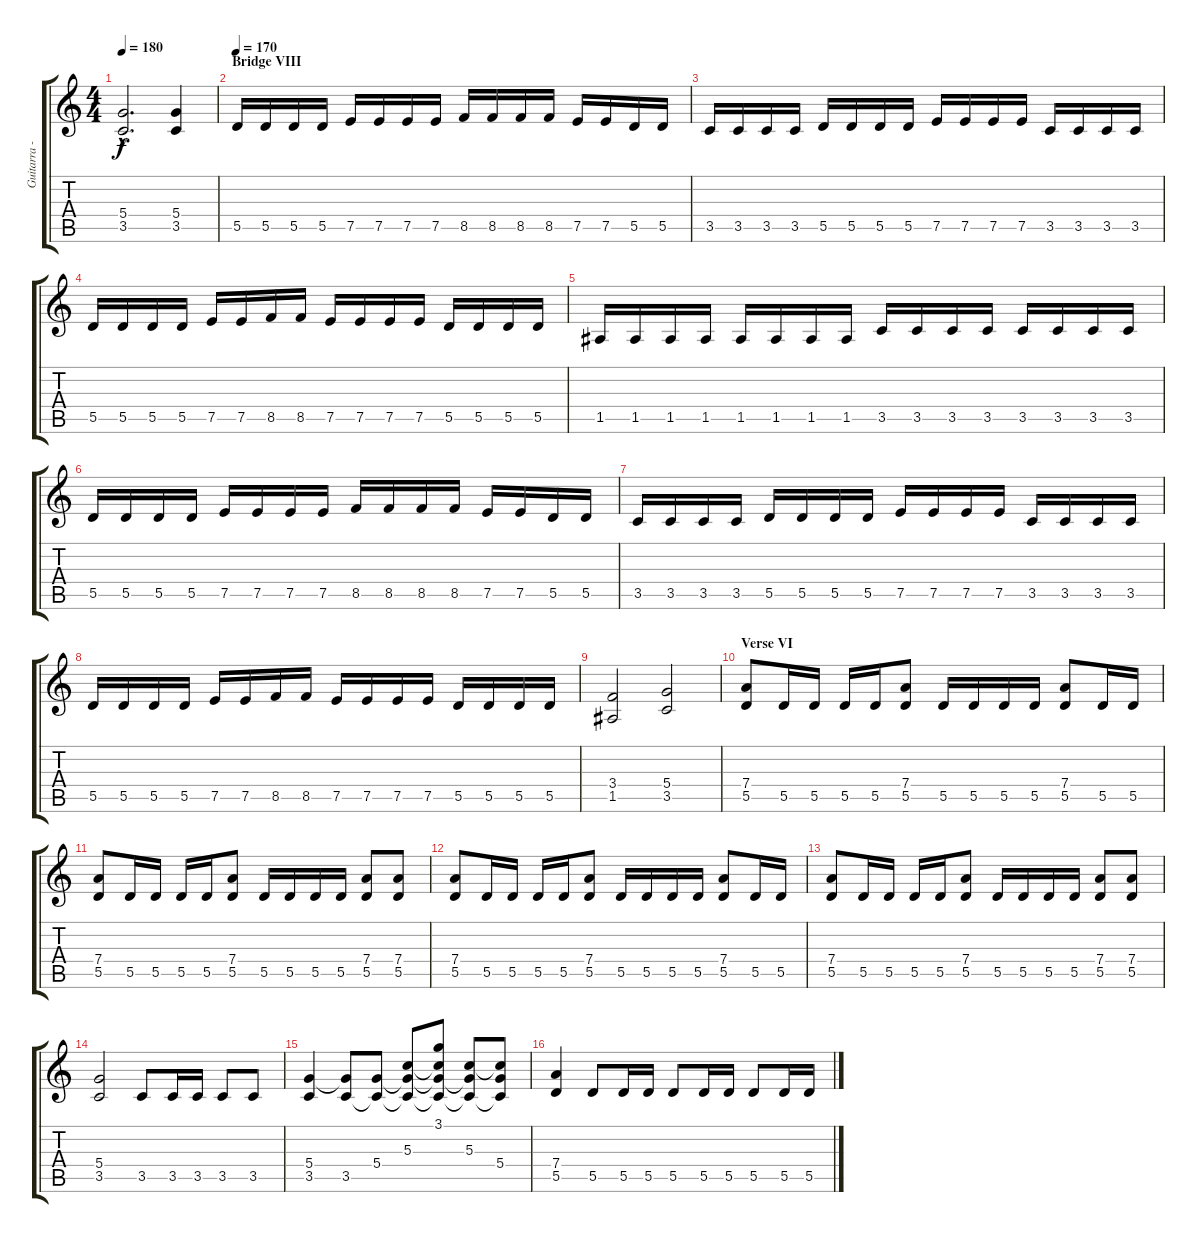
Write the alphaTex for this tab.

\track ("Guitarra - Guitar" "Guitarra -") {instrument distortionguitar}
\staff {score tabs}
\tuning (E4 B3 G3 D3 A2 E2) {hide}
\ts (4 4)
\tempo 180
\clef g2
\ks c
(5.4{hac t} 3.5{hac t}).2{d dy f} (5.4 3.5).4 |
\section ("" "Bridge VIII")
\tempo 170
5.5.16 5.5.16 5.5.16 5.5.16 7.5.16 7.5.16 7.5.16 7.5.16 8.5.16 8.5.16 8.5.16 8.5.16 7.5.16 7.5.16 5.5.16 5.5.16 |
3.5.16 3.5.16 3.5.16 3.5.16 5.5.16 5.5.16 5.5.16 5.5.16 7.5.16 7.5.16 7.5.16 7.5.16 3.5.16 3.5.16 3.5.16 3.5.16 |
5.5.16 5.5.16 5.5.16 5.5.16 7.5.16 7.5.16 8.5.16 8.5.16 7.5.16 7.5.16 7.5.16 7.5.16 5.5.16 5.5.16 5.5.16 5.5.16 |
1.5.16 1.5.16 1.5.16 1.5.16 1.5.16 1.5.16 1.5.16 1.5.16 3.5.16 3.5.16 3.5.16 3.5.16 3.5.16 3.5.16 3.5.16 3.5.16 |
5.5.16 5.5.16 5.5.16 5.5.16 7.5.16 7.5.16 7.5.16 7.5.16 8.5.16 8.5.16 8.5.16 8.5.16 7.5.16 7.5.16 5.5.16 5.5.16 |
3.5.16 3.5.16 3.5.16 3.5.16 5.5.16 5.5.16 5.5.16 5.5.16 7.5.16 7.5.16 7.5.16 7.5.16 3.5.16 3.5.16 3.5.16 3.5.16 |
5.5.16 5.5.16 5.5.16 5.5.16 7.5.16 7.5.16 8.5.16 8.5.16 7.5.16 7.5.16 7.5.16 7.5.16 5.5.16 5.5.16 5.5.16 5.5.16 |
(3.4 1.5).2 (5.4 3.5).2 |
\section ("" "Verse VI")
(7.4 5.5).8 5.5.16 5.5.16 5.5.16 5.5.16 (7.4 5.5).8 5.5.16 5.5.16 5.5.16 5.5.16 (7.4 5.5).8 5.5.16 5.5.16 |
(7.4 5.5).8 5.5.16 5.5.16 5.5.16 5.5.16 (7.4 5.5).8 5.5.16 5.5.16 5.5.16 5.5.16 (7.4 5.5).8 (7.4 5.5).8 |
(7.4 5.5).8 5.5.16 5.5.16 5.5.16 5.5.16 (7.4 5.5).8 5.5.16 5.5.16 5.5.16 5.5.16 (7.4 5.5).8 5.5.16 5.5.16 |
(7.4 5.5).8 5.5.16 5.5.16 5.5.16 5.5.16 (7.4 5.5).8 5.5.16 5.5.16 5.5.16 5.5.16 (7.4 5.5).8 (7.4 5.5).8 |
(5.4 3.5).2 3.5.8 3.5.16 3.5.16 3.5.8 3.5.8 |
(5.4 3.5).4 (5.4{t} 3.5).8 (5.4 3.5{t}).8 (5.3 5.4{t} 3.5{t}).8 (3.1 5.3{t} 5.4{t} 3.5{t}).8 (5.3 5.4{t} 3.5{t}).8 (5.3{t} 5.4 3.5{t}).8 |
(7.4 5.5).4 5.5.8 5.5.16 5.5.16 5.5.8 5.5.16 5.5.16 5.5.8 5.5.16 5.5.16
